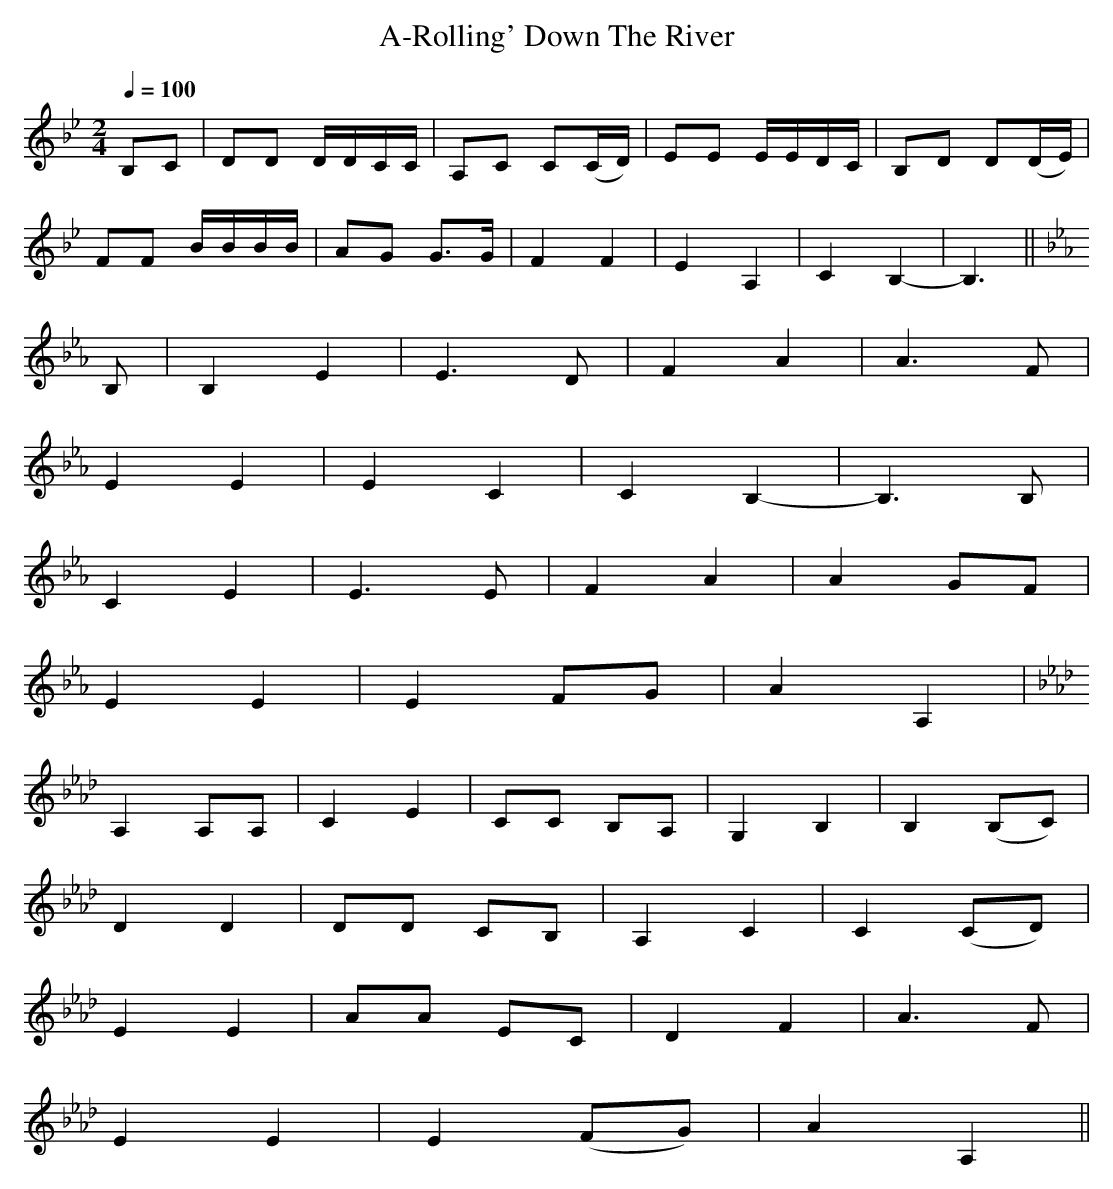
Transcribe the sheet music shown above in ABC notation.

X:1
T:A-Rolling' Down The River
M:2/4
L:1/16
Q:1/4=100
K:Bb
B,2C2|\
D2D2 DDCC|A,2C2 C2(CD)|E2E2 EEDC|B,2D2 D2(DE)|
F2F2 BBBB|A2G2 G3G |F4 F4|E4 A,4|C4 B,4-|B,6||
K:Eb
L:1/8
B,|\
B,2 E2|E3 D|F2 A2|A3 F|
E2 E2|E2 C2|C2 B,2-|B,3 B,|
C2 E2|E3  E|F2 A2|A2 GF|
E2 E2|E2 FG|A2 A,2|
K:Ab
A,2 A,A,|\
C2 E2|CC B,A,|G,2 B,2|B,2 (B,C)|
D2 D2|DD CB, |A,2 C2 |C2 (CD)|
E2 E2|AA EC  |D2F2|A3 F|
E2 E2|E2(FG) |A2 A,2||
